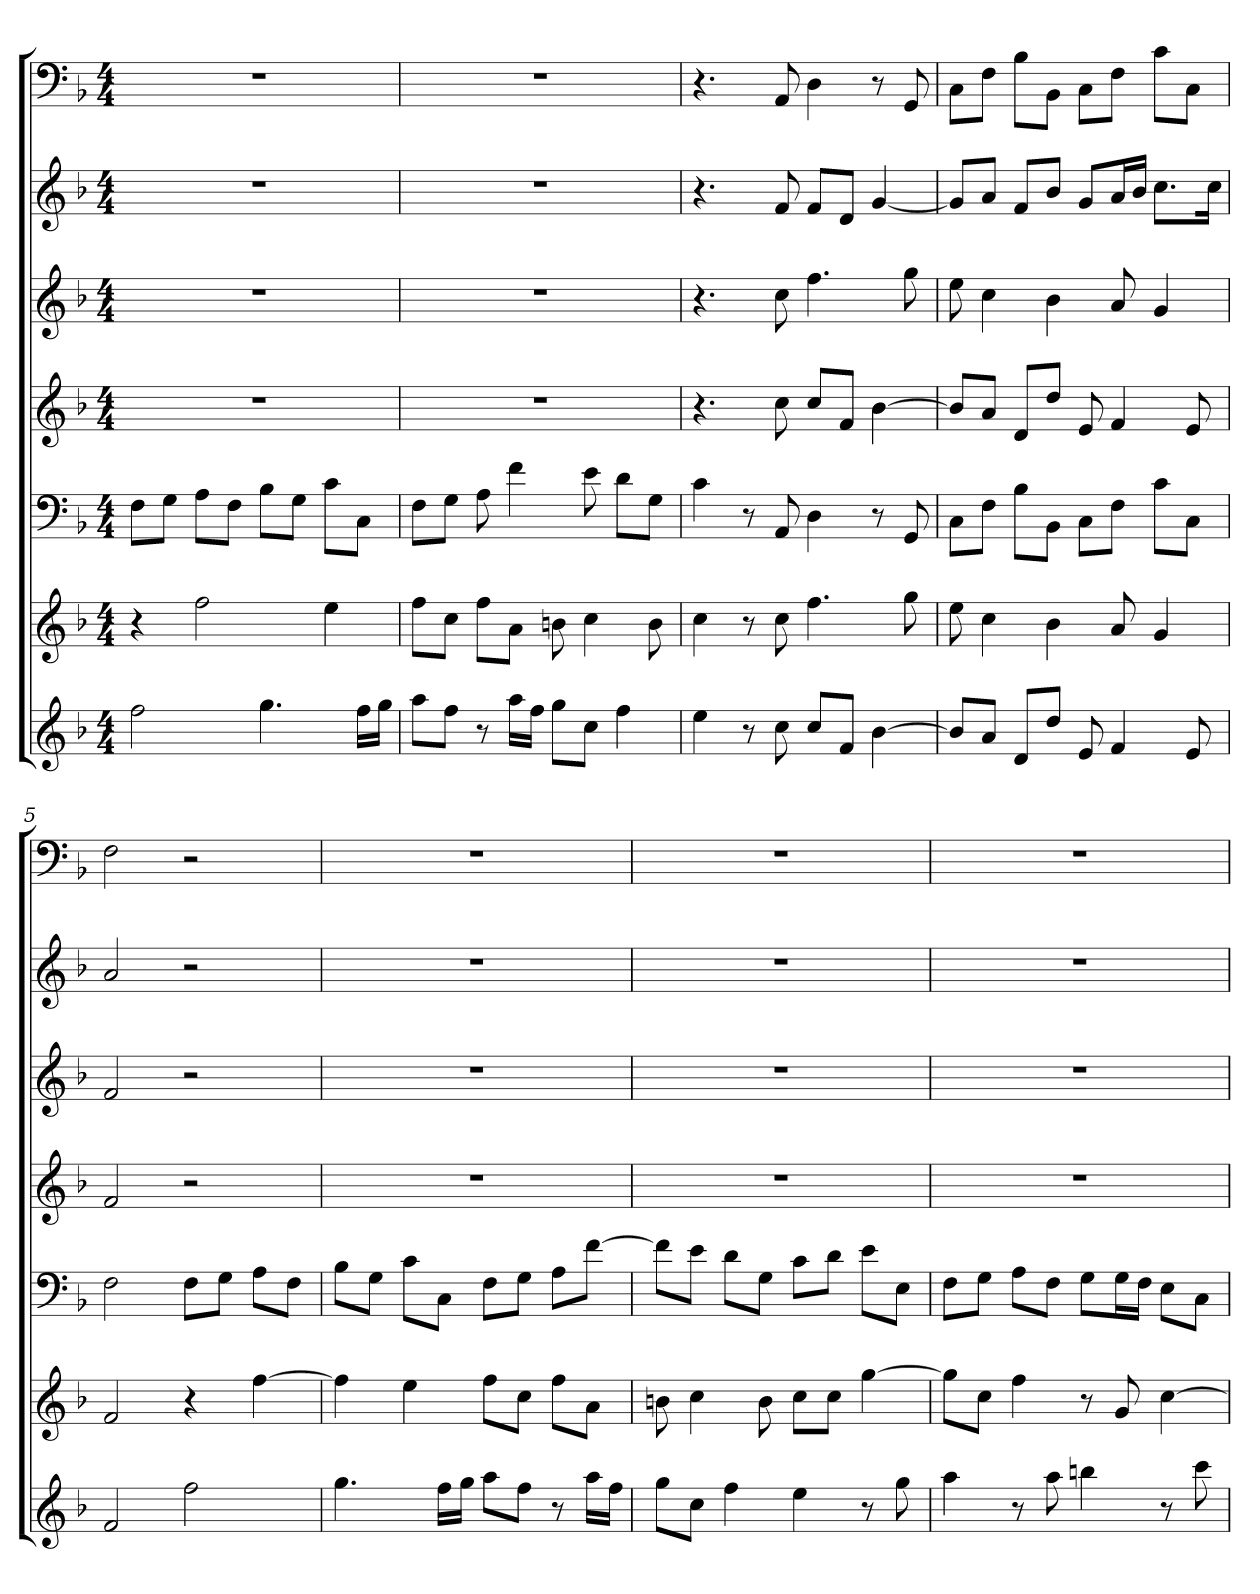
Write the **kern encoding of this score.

**kern	**kern	**kern	**kern	**kern	**kern	**kern
*part7	*part6	*part5	*part4	*part3	*part2	*part1
*staff7	*staff6	*staff5	*staff4	*staff3	*staff2	*staff1
*k[b-]	*k[b-]	*k[b-]	*k[b-]	*k[b-]	*k[b-]	*k[b-]
*F:	*F:	*F:	*F:	*F:	*F:	*F:
*M4/4	*M4/4	*M4/4	*M4/4	*M4/4	*M4/4	*M4/4
=1	=1	=1	=1	=1	=1	=1
2ff	4r	8FL	1r	1r	1r	1r
.	.	8GJ	.	.	.	.
.	2ff	8AL	.	.	.	.
.	.	8FJ	.	.	.	.
4.gg	.	8B-L	.	.	.	.
.	.	8GJ	.	.	.	.
.	4ee	8cL	.	.	.	.
16ffLL	.	8CJ	.	.	.	.
16ggJJ	.	.	.	.	.	.
=2	=2	=2	=2	=2	=2	=2
8aaL	8ffL	8FL	1r	1r	1r	1r
8ffJ	8ccJ	8GJ	.	.	.	.
8r	8ffL	8A	.	.	.	.
16aaLL	8aJ	4f	.	.	.	.
16ffJJ	.	.	.	.	.	.
8ggL	8bn	.	.	.	.	.
8ccJ	4cc	8e	.	.	.	.
4ff	.	8dL	.	.	.	.
.	8b	8GJ	.	.	.	.
=3	=3	=3	=3	=3	=3	=3
4ee	4cc	4c	4.r	4.r	4.r	4.r
8r	8r	8r	.	.	.	.
8cc	8cc	8AA	8cc	8cc	8f	8AA
8ccL	4.ff	4D	8ccL	4.ff	8fL	4D
8fJ	.	.	8fJ	.	8dJ	.
[4b-	.	8r	[4b-	.	[4g	8r
.	8gg	8GG	.	8gg	.	8GG
=4	=4	=4	=4	=4	=4	=4
8b-L]	8ee	8CL	8b-L]	8ee	8gL]	8CL
8aJ	4cc	8FJ	8aJ	4cc	8aJ	8FJ
8dL	.	8B-L	8dL	.	8fL	8B-L
8ddJ	4b-	8BB-J	8ddJ	4b-	8b-J	8BB-J
8e	.	8CL	8e	.	8gL	8CL
4f	8a	8FJ	4f	8a	16aL	8FJ
.	.	.	.	.	16b-JJ	.
.	4g	8cL	.	4g	8.ccL	8cL
8e	.	8CJ	8e	.	.	8CJ
.	.	.	.	.	16ccJk	.
=5	=5	=5	=5	=5	=5	=5
2f	2f	2F	2f	2f	2a	2F
2ff	4r	8FL	2r	2r	2r	2r
.	.	8GJ	.	.	.	.
.	[4ff	8AL	.	.	.	.
.	.	8FJ	.	.	.	.
=6	=6	=6	=6	=6	=6	=6
4.gg	4ff]	8B-L	1r	1r	1r	1r
.	.	8GJ	.	.	.	.
.	4ee	8cL	.	.	.	.
16ffLL	.	8CJ	.	.	.	.
16ggJJ	.	.	.	.	.	.
8aaL	8ffL	8FL	.	.	.	.
8ffJ	8ccJ	8GJ	.	.	.	.
8r	8ffL	8AL	.	.	.	.
16aaLL	8aJ	[8fJ	.	.	.	.
16ffJJ	.	.	.	.	.	.
=7	=7	=7	=7	=7	=7	=7
8ggL	8bn	8fL]	1r	1r	1r	1r
8ccJ	4cc	8eJ	.	.	.	.
4ff	.	8dL	.	.	.	.
.	8b	8GJ	.	.	.	.
4ee	8ccL	8cL	.	.	.	.
.	8ccJ	8dJ	.	.	.	.
8r	[4gg	8eL	.	.	.	.
8gg	.	8EJ	.	.	.	.
=8	=8	=8	=8	=8	=8	=8
4aa	8ggL]	8FL	1r	1r	1r	1r
.	8ccJ	8GJ	.	.	.	.
8r	4ff	8AL	.	.	.	.
8aa	.	8FJ	.	.	.	.
4bbn	8r	8GL	.	.	.	.
.	8g	16GL	.	.	.	.
.	.	16FJJ	.	.	.	.
8r	[4cc	8EL	.	.	.	.
8ccc	.	8CJ	.	.	.	.
=	=	=	=	=	=	=
*-	*-	*-	*-	*-	*-	*-
